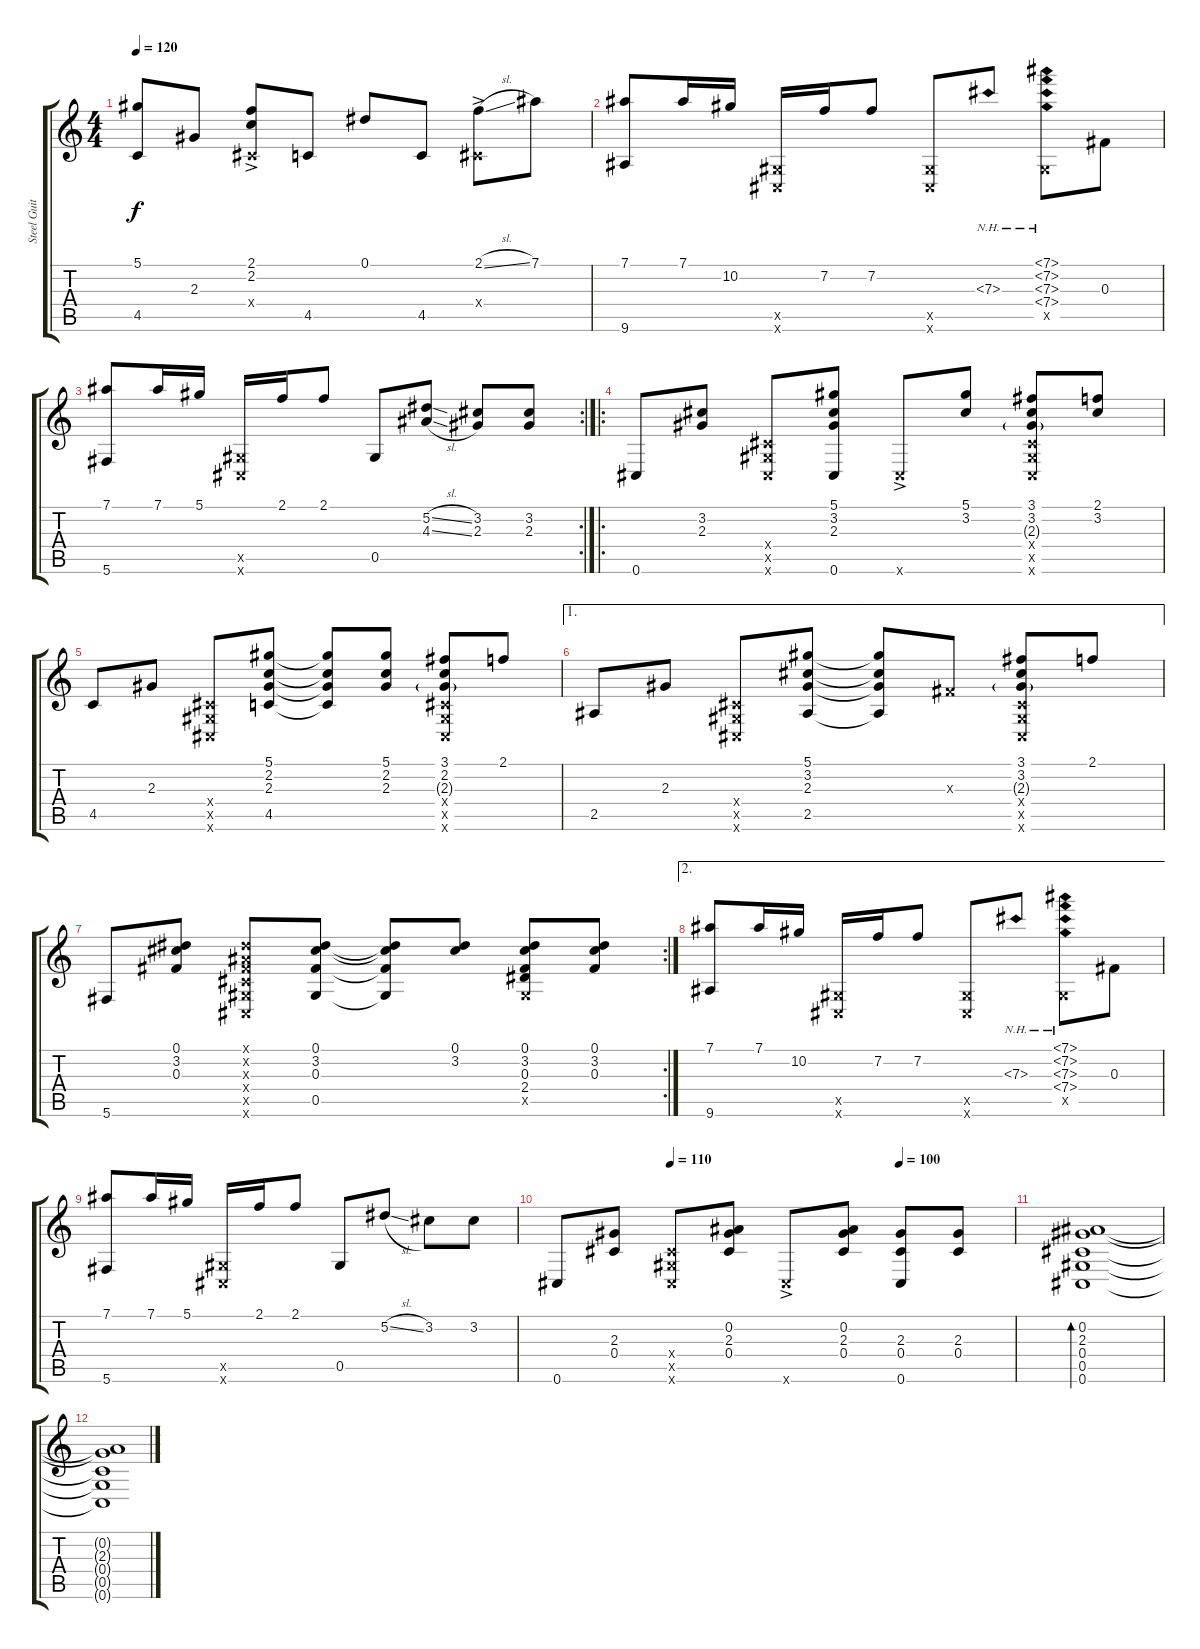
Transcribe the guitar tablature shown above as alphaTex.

\track ("Steel Guitar" "Steel Guit") {instrument acousticguitarsteel}
\staff {score tabs}
\tuning (Eb4 Bb3 Gb3 Db3 Ab2 Db2) {hide}
\ts (4 4)
\tempo 120
\clef g2
\ks c
(5.1 4.5).8{dy f} 2.3.8 (2.1 2.2 0.4{ac x}).8 4.5.8 0.1.8 4.5.8 (2.1{sl} 0.4{ac x}).8 7.1.8 |
(7.1 9.6).8 7.1.16 10.2.16 (0.5{x} 0.6{x}).16 7.2.16 7.2.8 (0.5{x} 0.6{x}).8 7.3{nh}.8 (7.1{nh} 7.2{nh} 7.3{nh} 7.4{nh} 0.5{x}).8 0.3.8 |
\rc 2
(7.1 5.6).8 7.1.16 5.1.16 (0.5{x} 0.6{x}).16 2.1.16 2.1.8 0.5.8 (5.2{sl} 4.3{sl}).8 (3.2 2.3).8 (3.2 2.3).8 |
\ro
0.6.8 (3.2 2.3).8 (0.4{x} 0.5{x} 0.6{x}).8 (5.1 3.2 2.3 0.6).8 0.6{ac x}.8 (5.1 3.2).8 (3.1 3.2 2.3{g} 0.4{x} 0.5{x} 0.6{x}).8 (2.1 3.2).8 |
4.5.8 2.3.8 (0.4{x} 0.5{x} 0.6{x}).8 (5.1 2.2 2.3 4.5).8 (5.1{t} 2.2{t} 2.3{t} 4.5{t}).8 (5.1 2.2 2.3).8 (3.1 2.2 2.3{g} 0.4{x} 0.5{x} 0.6{x}).8 2.1.8 |
\ae 1
2.5.8 2.3.8 (0.4{x} 0.5{x} 0.6{x}).8 (5.1 3.2 2.3 2.5).8 (5.1{t} 3.2{t} 2.3{t} 2.5{t}).8 0.3{x}.8 (3.1 3.2 2.3{g} 0.4{x} 0.5{x} 0.6{x}).8 2.1.8 |
\rc 2
5.6.8 (0.1 3.2 0.3).8 (0.1{x} 0.2{x} 0.3{x} 0.4{x} 0.5{x} 0.6{x}).8 (0.1 3.2 0.3 0.5).8 (0.1{t} 3.2{t} 0.3{t} 0.5{t}).8 (0.1 3.2).8 (0.1 3.2 0.3 2.4 0.5{x}).8 (0.1 3.2 0.3).8 |
\ae 2
(7.1 9.6).8 7.1.16 10.2.16 (0.5{x} 0.6{x}).16 7.2.16 7.2.8 (0.5{x} 0.6{x}).8 7.3{nh}.8 (7.1{nh} 7.2{nh} 7.3{nh} 7.4{nh} 0.5{x}).8 0.3.8 |
(7.1 5.6).8 7.1.16 5.1.16 (0.5{x} 0.6{x}).16 2.1.16 2.1.8 0.5.8 5.2{sl}.8 3.2.8 3.2.8 |
\tempo (110 0.25)
\tempo (100 0.75)
0.6.8 (2.3 0.4).8 (0.4{x} 0.5{x} 0.6{x}).8 (0.2 2.3 0.4).8 0.6{ac x}.8 (0.2 2.3 0.4).8 (2.3 0.4 0.6).8 (2.3 0.4).8 |
(0.2 2.3 0.4 0.5 0.6).1{bd 240} |
(0.2{t} 2.3{t} 0.4{t} 0.5{t} 0.6{t}).1
